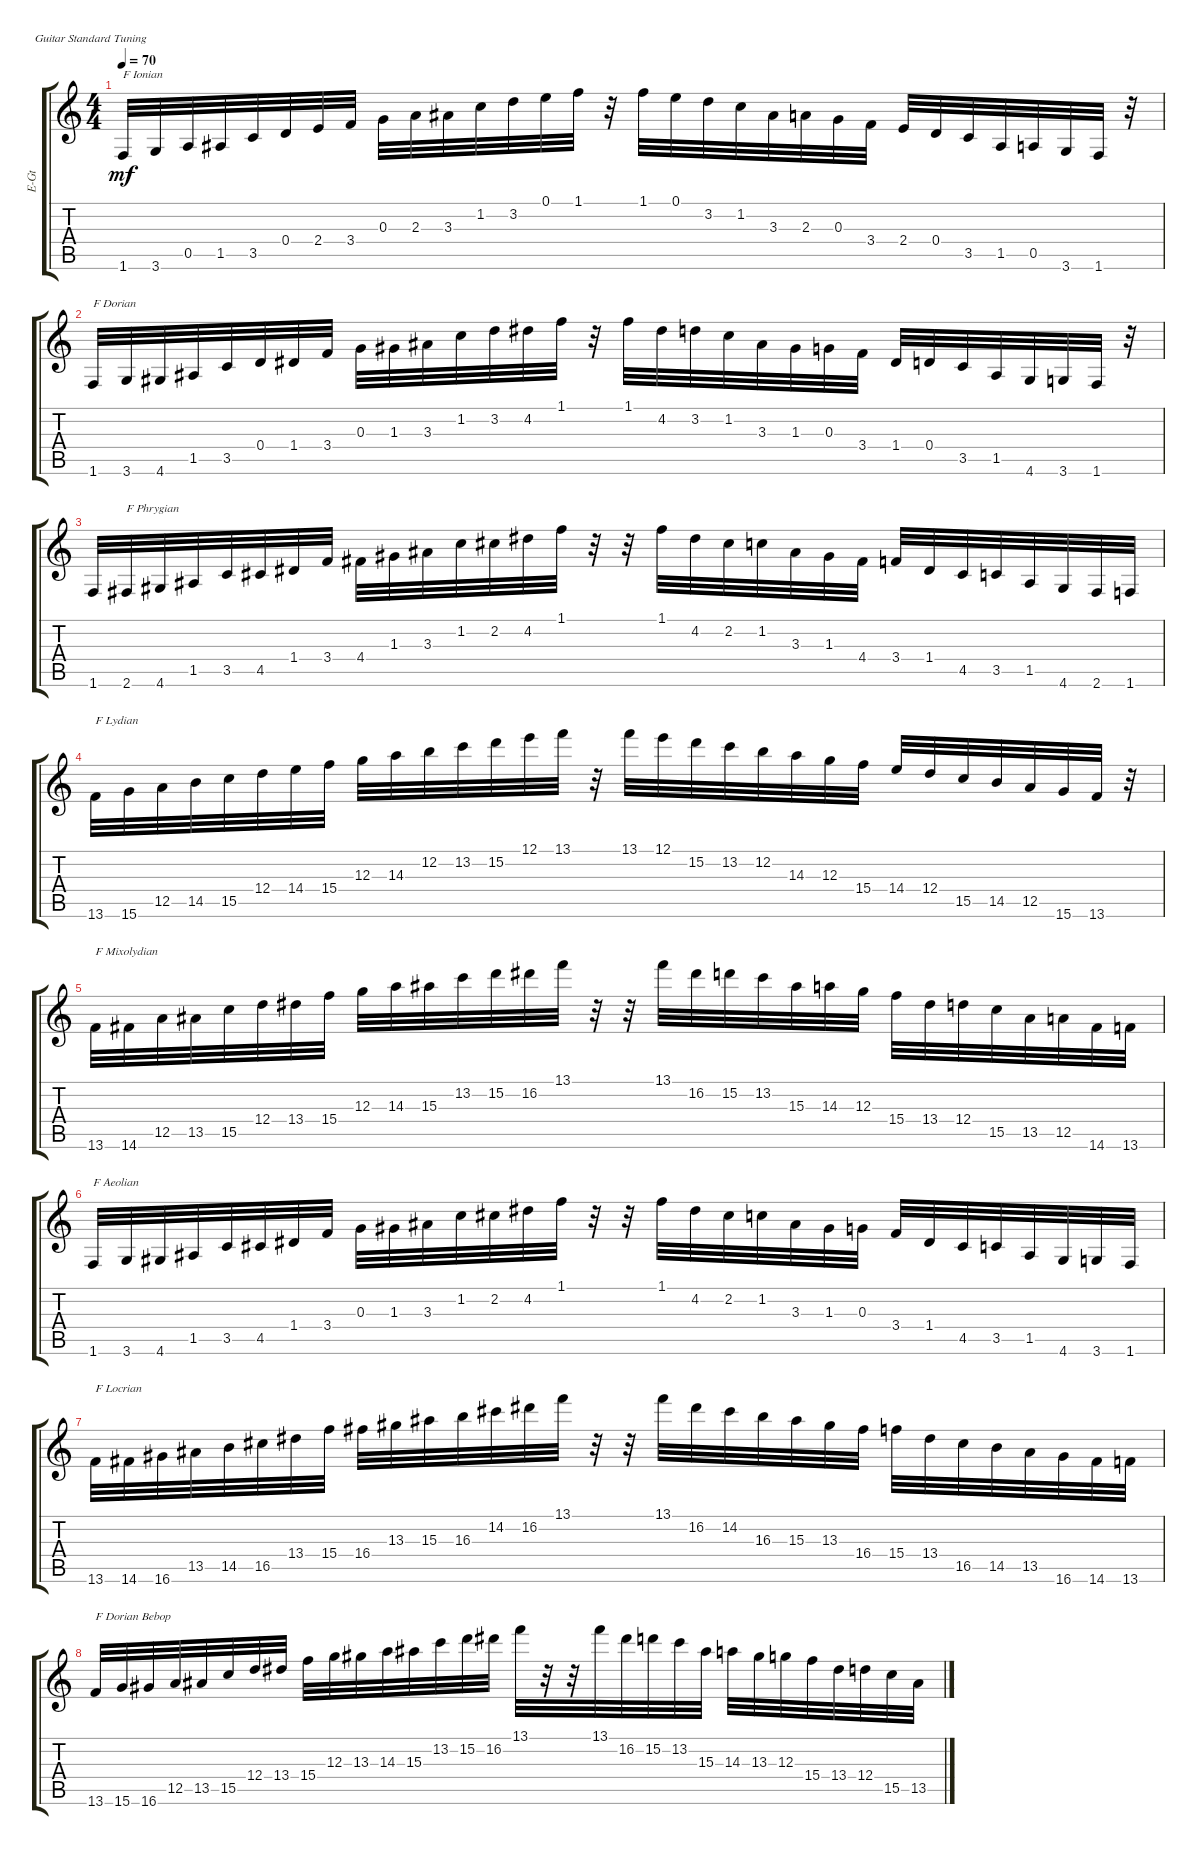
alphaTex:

\defaultSystemsLayout 4
\bracketExtendMode groupsimilarinstruments
\otherSystemsTrackNameOrientation horizontal
\track ("Electric Guitar" "E-Gt") {instrument overdrivenguitar}
\staff {score tabs}
\tuning (E4 B3 G3 D3 A2 E2)
\ts (4 4)
\tempo 70
\clef g2
\ks c
1.6.32{txt "F Ionian" dy mf beam Up} 3.6.32{beam Up} 0.5.32{beam Up} 1.5{acc #}.32{beam Up} 3.5.32{beam Up} 0.4.32{beam Up} 2.4.32{beam Up} 3.4.32{beam Up} 0.3.32{beam Down} 2.3.32{beam Down} 3.3{acc #}.32{beam Down} 1.2.32{beam Down} 3.2.32{beam Down} 0.1.32{beam Down} 1.1.32{beam Down} r.32{beam Down} 1.1.32{beam Down} 0.1.32{beam Down} 3.2.32{beam Down} 1.2.32{beam Down} 3.3{acc #}.32{beam Down} 2.3.32{beam Down} 0.3.32{beam Down} 3.4.32{beam Down} 2.4.32{beam Up} 0.4.32{beam Up} 3.5.32{beam Up} 1.5{acc #}.32{beam Up} 0.5.32{beam Up} 3.6.32{beam Up} 1.6.32{beam Up} r.32{beam Down} |
1.6.32{txt "F Dorian" beam Up} 3.6.32{beam Up} 4.6{acc #}.32{beam Up} 1.5{acc #}.32{beam Up} 3.5.32{beam Up} 0.4.32{beam Up} 1.4{acc #}.32{beam Up} 3.4.32{beam Up} 0.3.32{beam Down} 1.3{acc #}.32{beam Down} 3.3{acc #}.32{beam Down} 1.2.32{beam Down} 3.2.32{beam Down} 4.2{acc #}.32{beam Down} 1.1.32{beam Down} r.32{beam Down} 1.1.32{beam Down} 4.2{acc #}.32{beam Down} 3.2.32{beam Down} 1.2.32{beam Down} 3.3{acc #}.32{beam Down} 1.3{acc #}.32{beam Down} 0.3.32{beam Down} 3.4.32{beam Down} 1.4{acc #}.32{beam Up} 0.4.32{beam Up} 3.5.32{beam Up} 1.5{acc #}.32{beam Up} 4.6{acc #}.32{beam Up} 3.6.32{beam Up} 1.6.32{beam Up} r.32{beam Down} |
1.6.32{beam Up} 2.6{acc #}.32{txt "F Phrygian" beam Up} 4.6{acc #}.32{beam Up} 1.5{acc #}.32{beam Up} 3.5.32{beam Up} 4.5{acc #}.32{beam Up} 1.4{acc #}.32{beam Up} 3.4.32{beam Up} 4.4{acc #}.32{beam Down} 1.3{acc #}.32{beam Down} 3.3{acc #}.32{beam Down} 1.2.32{beam Down} 2.2{acc #}.32{beam Down} 4.2{acc #}.32{beam Down} 1.1.32{beam Down} r.32{beam Down} r.32{beam Down} 1.1.32{beam Down} 4.2{acc #}.32{beam Down} 2.2{acc #}.32{beam Down} 1.2.32{beam Down} 3.3{acc #}.32{beam Down} 1.3{acc #}.32{beam Down} 4.4{acc #}.32{beam Down} 3.4.32{beam Up} 1.4{acc #}.32{beam Up} 4.5{acc #}.32{beam Up} 3.5.32{beam Up} 1.5{acc #}.32{beam Up} 4.6{acc #}.32{beam Up} 2.6{acc #}.32{beam Up} 1.6.32{beam Up} |
13.6.32{txt "F Lydian" beam Down} 15.6.32{beam Down} 12.5.32{beam Down} 14.5.32{beam Down} 15.5.32{beam Down} 12.4.32{beam Down} 14.4.32{beam Down} 15.4.32{beam Down} 12.3.32{beam Down} 14.3.32{beam Down} 12.2.32{beam Down} 13.2.32{beam Down} 15.2.32{beam Down} 12.1.32{beam Down} 13.1.32{beam Down} r.32{beam Down} 13.1.32{beam Down} 12.1.32{beam Down} 15.2.32{beam Down} 13.2.32{beam Down} 12.2.32{beam Down} 14.3.32{beam Down} 12.3.32{beam Down} 15.4.32{beam Down} 14.4.32{beam Up} 12.4.32{beam Up} 15.5.32{beam Up} 14.5.32{beam Up} 12.5.32{beam Up} 15.6.32{beam Up} 13.6.32{beam Up} r.32{beam Down} |
13.6.32{txt "F Mixolydian" beam Down} 14.6{acc #}.32{beam Down} 12.5.32{beam Down} 13.5{acc #}.32{beam Down} 15.5.32{beam Down} 12.4.32{beam Down} 13.4{acc #}.32{beam Down} 15.4.32{beam Down} 12.3.32{beam Down} 14.3.32{beam Down} 15.3{acc #}.32{beam Down} 13.2.32{beam Down} 15.2.32{beam Down} 16.2{acc #}.32{beam Down} 13.1.32{beam Down} r.32{beam Down} r.32{beam Down} 13.1.32{beam Down} 16.2{acc #}.32{beam Down} 15.2.32{beam Down} 13.2.32{beam Down} 15.3{acc #}.32{beam Down} 14.3.32{beam Down} 12.3.32{beam Down} 15.4.32{beam Down} 13.4{acc #}.32{beam Down} 12.4.32{beam Down} 15.5.32{beam Down} 13.5{acc #}.32{beam Down} 12.5.32{beam Down} 14.6{acc #}.32{beam Down} 13.6.32{beam Down} |
1.6.32{txt "F Aeolian" beam Up} 3.6.32{beam Up} 4.6{acc #}.32{beam Up} 1.5{acc #}.32{beam Up} 3.5.32{beam Up} 4.5{acc #}.32{beam Up} 1.4{acc #}.32{beam Up} 3.4.32{beam Up} 0.3.32{beam Down} 1.3{acc #}.32{beam Down} 3.3{acc #}.32{beam Down} 1.2.32{beam Down} 2.2{acc #}.32{beam Down} 4.2{acc #}.32{beam Down} 1.1.32{beam Down} r.32{beam Down} r.32{beam Down} 1.1.32{beam Down} 4.2{acc #}.32{beam Down} 2.2{acc #}.32{beam Down} 1.2.32{beam Down} 3.3{acc #}.32{beam Down} 1.3{acc #}.32{beam Down} 0.3.32{beam Down} 3.4.32{beam Up} 1.4{acc #}.32{beam Up} 4.5{acc #}.32{beam Up} 3.5.32{beam Up} 1.5{acc #}.32{beam Up} 4.6{acc #}.32{beam Up} 3.6.32{beam Up} 1.6.32{beam Up} |
13.6.32{txt "F Locrian" beam Down} 14.6{acc #}.32{beam Down} 16.6{acc #}.32{beam Down} 13.5{acc #}.32{beam Down} 14.5.32{beam Down} 16.5{acc #}.32{beam Down} 13.4{acc #}.32{beam Down} 15.4.32{beam Down} 16.4{acc #}.32{beam Down} 13.3{acc #}.32{beam Down} 15.3{acc #}.32{beam Down} 16.3.32{beam Down} 14.2{acc #}.32{beam Down} 16.2{acc #}.32{beam Down} 13.1.32{beam Down} r.32{beam Down} r.32{beam Down} 13.1.32{beam Down} 16.2{acc #}.32{beam Down} 14.2{acc #}.32{beam Down} 16.3.32{beam Down} 15.3{acc #}.32{beam Down} 13.3{acc #}.32{beam Down} 16.4{acc #}.32{beam Down} 15.4.32{beam Down} 13.4{acc #}.32{beam Down} 16.5{acc #}.32{beam Down} 14.5.32{beam Down} 13.5{acc #}.32{beam Down} 16.6{acc #}.32{beam Down} 14.6{acc #}.32{beam Down} 13.6.32{beam Down} |
13.6.32{txt "F Dorian Bebop" beam Up} 15.6.32{beam Up} 16.6{acc #}.32{beam Up} 12.5.32{beam Up} 13.5{acc #}.32{beam Up} 15.5.32{beam Up} 12.4.32{beam Up} 13.4{acc #}.32{beam Up} 15.4.32{beam Down} 12.3.32{beam Down} 13.3{acc #}.32{beam Down} 14.3.32{beam Down} 15.3{acc #}.32{beam Down} 13.2.32{beam Down} 15.2.32{beam Down} 16.2{acc #}.32{beam Down} 13.1.32{beam Down} r.32{beam Down} r.32{beam Down} 13.1.32{beam Down} 16.2{acc #}.32{beam Down} 15.2.32{beam Down} 13.2.32{beam Down} 15.3{acc #}.32{beam Down} 14.3.32{beam Down} 13.3{acc #}.32{beam Down} 12.3.32{beam Down} 15.4.32{beam Down} 13.4{acc #}.32{beam Down} 12.4.32{beam Down} 15.5.32{beam Down} 13.5{acc #}.32{beam Down}
